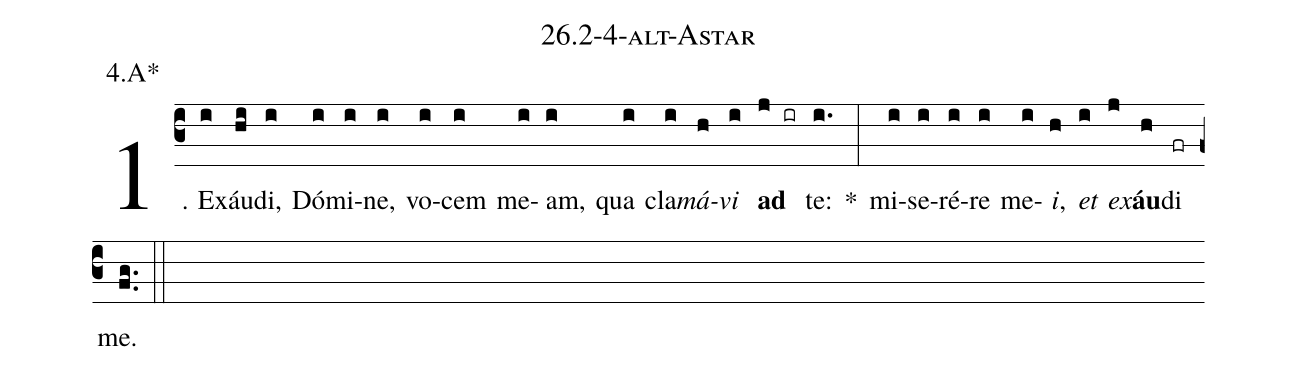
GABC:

name: 26.2-4-alt-Astar;
annotation: 4.A*;
%%
(c3)1. Ex(i)áu(hi)di,(i) Dó(i)mi(i)ne,(i) vo(i)cem(i) me(i)am,(i) qua(i) cla(i)<i>má</i>(h)<i>vi</i>(i) <b>ad</b>(j ir) te:(i.) *(:) mi(i)se(i)ré(i)re(i) me(i)<i>i</i>,(h) <i>et</i>(i) <i>ex</i>(j)<b>áu</b>(h)di(fr) me.(fg..) (::)


%E(i) u(h) o(i) u(j) a(h) e.(fg..) (::)
